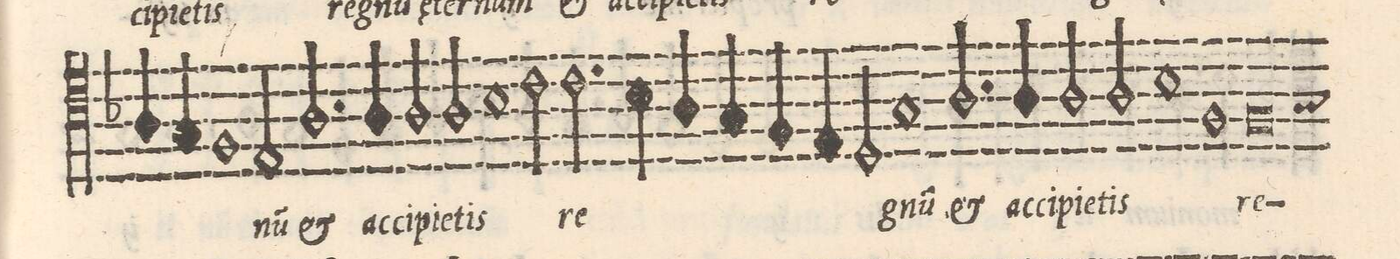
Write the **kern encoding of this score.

**kern	**text
*I"TENOR	*
*clefC4	*
*k[b-]	*
*met(C|)	*
*M2/1	*
4A/	.
4G/	.
1F/	.
=44-	=44-
2E/	-nu(m)
2.A/	et
4A/	ac-
=45-	=45-
2A/	-ci-
2A/	-pi-
1B-	-e-
=46-	=46-
2c\	-tis
2.c\	re-
4B-\	.
4A/	.
4G/	.
=47-	=47-
4F/	.
4E/	.
2D/	.
1G	-gnu(m)
=48-	=48-
2.A/	et
4A/	ac-
2A/	-ci-
2A/	-pi-
=49-	=49-
1B-	-e-
1F	-tis
=50-	=50-
0F	re-
*custos:G	*
=51-	=51-
*-	*-
